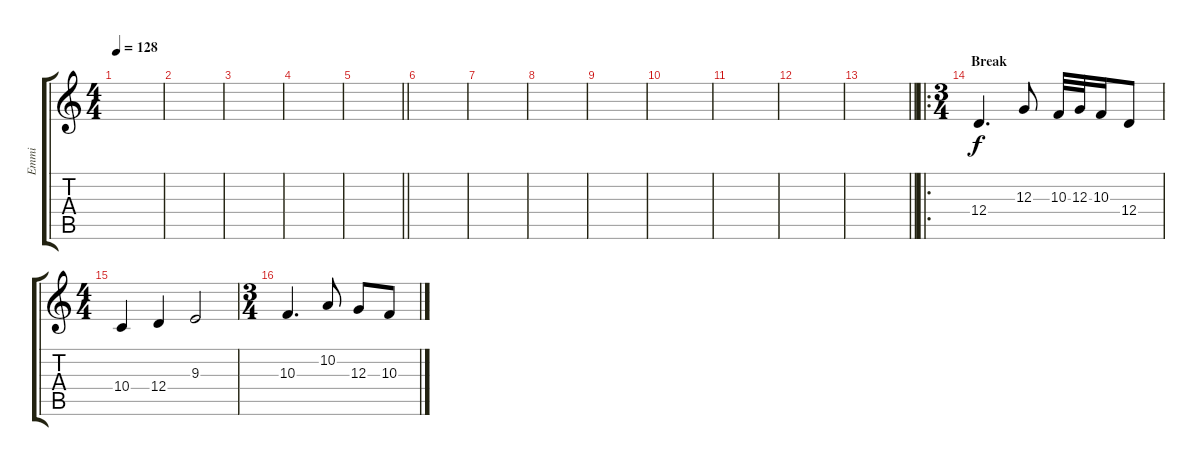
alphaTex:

\track ("Emmi" "Emmi") {instrument clavinet}
\staff {score tabs}
\tuning (E4 B3 G3 D3 A2 E2) {hide}
\ts (4 4)
\tempo 128
\clef g2
\ks c
|
|
|
|
\barLineRight lightlight
|
\section ("" "")
|
|
|
|
|
|
|
\barLineRight lightlight
|
\ro
\ts (3 4)
\section ("" "Break")
12.4.4{d volume 10 instrument synthvoice} 12.3.8 10.3.32 12.3.32 10.3.16 12.4.8 |
\ts (4 4)
10.4.4 12.4.4 9.3.2 |
\ts (3 4)
10.3.4{d} 10.2.8 12.3.8 10.3.8
